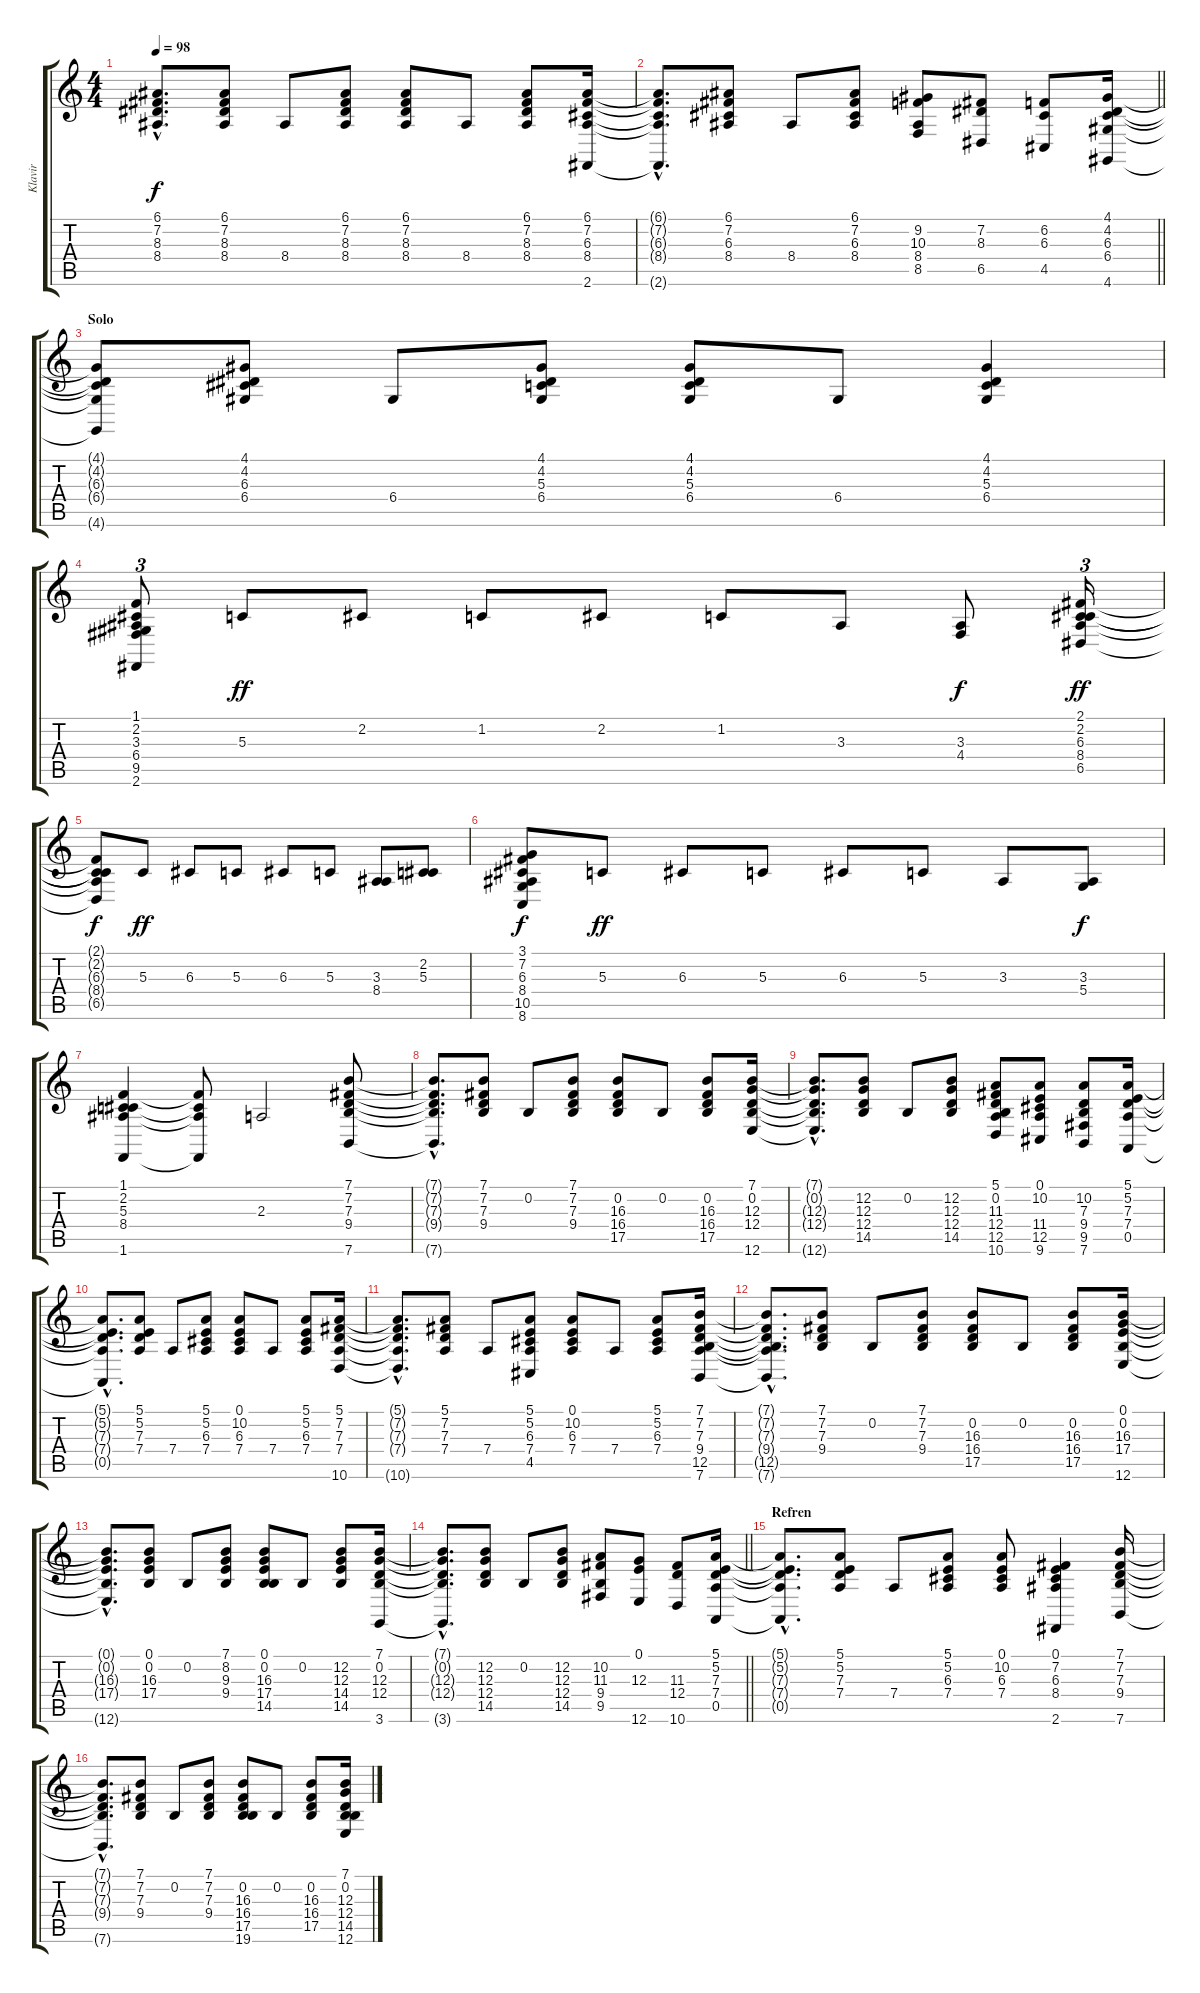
\track ("Klavir" "Klavir") {instrument acousticgrandpiano}
\staff {score tabs}
\tuning (E4 B3 G3 D3 A2 E2) {hide}
\ts (4 4)
\tempo 98
\clef g2
\ks c
(6.1{hac t} 7.2{hac t} 8.3{hac t} 8.4{hac t}).8{d dy f} (6.1 7.2 8.3 8.4).8 8.4.8 (6.1 7.2 8.3 8.4).8 (6.1 7.2 8.3 8.4).8 8.4.8 (6.1 7.2 8.3 8.4).8 (6.1 7.2 6.3 8.4 2.6).16 |
\barLineRight lightlight
(6.1{hac t} 7.2{hac t} 6.3{hac t} 8.4{hac t} 2.6{hac t}).8{d} (6.1 7.2 6.3 8.4).8 8.4.8 (6.1 7.2 6.3 8.4).8 (9.2 10.3 8.4 8.5).8 (7.2 8.3 6.5).8 (6.2 6.3 4.5).8 (4.1 4.2 6.3 6.4 4.6).16 |
\section ("" "Solo")
(4.1{t} 4.2{t} 6.3{t} 6.4{t} 4.6{t}).8 (4.1 4.2 6.3 6.4).8 6.4.8 (4.1 4.2 5.3 6.4).8 (4.1 4.2 5.3 6.4).8 6.4.8 (4.1 4.2 5.3 6.4).4 |
(1.1 2.2 3.3 6.4 9.5 2.6).8{tu (3 2)} 5.3.8{dy ff} 2.2.8 1.2.8 2.2.8 1.2.8 3.3.8 (3.3 4.4).8{dy f} (2.1 2.2 6.3 8.4 6.5).16{tu (3 2) dy ff} |
(2.1{t} 2.2{t} 6.3{t} 8.4{t} 6.5{t}).8{dy f} 5.3.8{dy ff} 6.3.8 5.3.8 6.3.8 5.3.8 (3.3 8.4).8 (2.2 5.3).8 |
(3.1 7.2 6.3 8.4 10.5 8.6).8{dy f} 5.3.8{dy ff} 6.3.8 5.3.8 6.3.8 5.3.8 3.3.8 (3.3 5.4).8{dy f} |
(1.1 2.2 5.3 8.4 1.6).4 (1.1{t} 5.3{t} 8.4{t} 1.6{t}).8 2.3.2 (7.1 7.2 7.3 9.4 7.6).8 |
(7.1{hac t} 7.2{hac t} 7.3{hac t} 9.4{hac t} 7.6{hac t}).8{d} (7.1 7.2 7.3 9.4).8 0.2.8 (7.1 7.2 7.3 9.4).8 (0.2 16.3 16.4 17.5).8 0.2.8 (0.2 16.3 16.4 17.5).8 (7.1 0.2 12.3 12.4 12.6).16 |
(7.1{hac t} 0.2{hac t} 12.3{hac t} 12.4{hac t} 12.6{hac t}).8{d} (12.2 12.3 12.4 14.5).8 0.2.8 (12.2 12.3 12.4 14.5).8 (5.1 0.2 11.3 12.4 12.5 10.6).8 (0.1 10.2 11.4 12.5 9.6).8 (10.2 7.3 9.4 9.5 7.6).8 (5.1 5.2 7.3 7.4 0.5).16 |
(5.1{hac t} 5.2{hac t} 7.3{hac t} 7.4{hac t} 0.5{hac t}).8{d} (5.1 5.2 7.3 7.4).8 7.4.8 (5.1 5.2 6.3 7.4).8 (0.1 10.2 6.3 7.4).8 7.4.8 (5.1 5.2 6.3 7.4).8 (5.1 7.2 7.3 7.4 10.6).16 |
(5.1{hac t} 7.2{hac t} 7.3{hac t} 7.4{hac t} 10.6{hac t}).8{d} (5.1 7.2 7.3 7.4).8 7.4.8 (5.1 5.2 6.3 7.4 4.5).8 (0.1 10.2 6.3 7.4).8 7.4.8 (5.1 5.2 6.3 7.4).8 (7.1 7.2 7.3 9.4 12.5 7.6).16 |
(7.1{hac t} 7.2{hac t} 7.3{hac t} 9.4{hac t} 12.5{hac t} 7.6{hac t}).8{d} (7.1 7.2 7.3 9.4).8 0.2.8 (7.1 7.2 7.3 9.4).8 (0.2 16.3 16.4 17.5).8 0.2.8 (0.2 16.3 16.4 17.5).8 (0.1 0.2 16.3 17.4 12.6).16 |
(0.1{hac t} 0.2{hac t} 16.3{hac t} 17.4{hac t} 12.6{hac t}).8{d} (0.1 0.2 16.3 17.4).8 0.2.8 (7.1 8.2 9.3 9.4).8 (0.1 0.2 16.3 17.4 14.5).8 0.2.8 (12.2 12.3 14.4 14.5).8 (7.1 0.2 12.3 12.4 3.6).16 |
\barLineRight lightlight
(7.1{hac t} 0.2{hac t} 12.3{hac t} 12.4{hac t} 3.6{hac t}).8{d} (12.2 12.3 12.4 14.5).8 0.2.8 (12.2 12.3 12.4 14.5).8 (10.2 11.3 9.4 9.5).8 (0.1 12.3 12.6).8 (11.3 12.4 10.6).8 (5.1 5.2 7.3 7.4 0.5).16 |
\section ("" "Refren")
(5.1{hac t} 5.2{hac t} 7.3{hac t} 7.4{hac t} 0.5{hac t}).8{d} (5.1 5.2 7.3 7.4).8 7.4.8 (5.1 5.2 6.3 7.4).8 (0.1 10.2 6.3 7.4).8 (0.1 7.2 6.3 8.4 2.6).4 (7.1 7.2 7.3 9.4 7.6).16 |
(7.1{hac t} 7.2{hac t} 7.3{hac t} 9.4{hac t} 7.6{hac t}).8{d} (7.1 7.2 7.3 9.4).8 0.2.8 (7.1 7.2 7.3 9.4).8 (0.2 16.3 16.4 17.5 19.6).8 0.2.8 (0.2 16.3 16.4 17.5).8 (7.1 0.2 12.3 12.4 14.5 12.6).16
